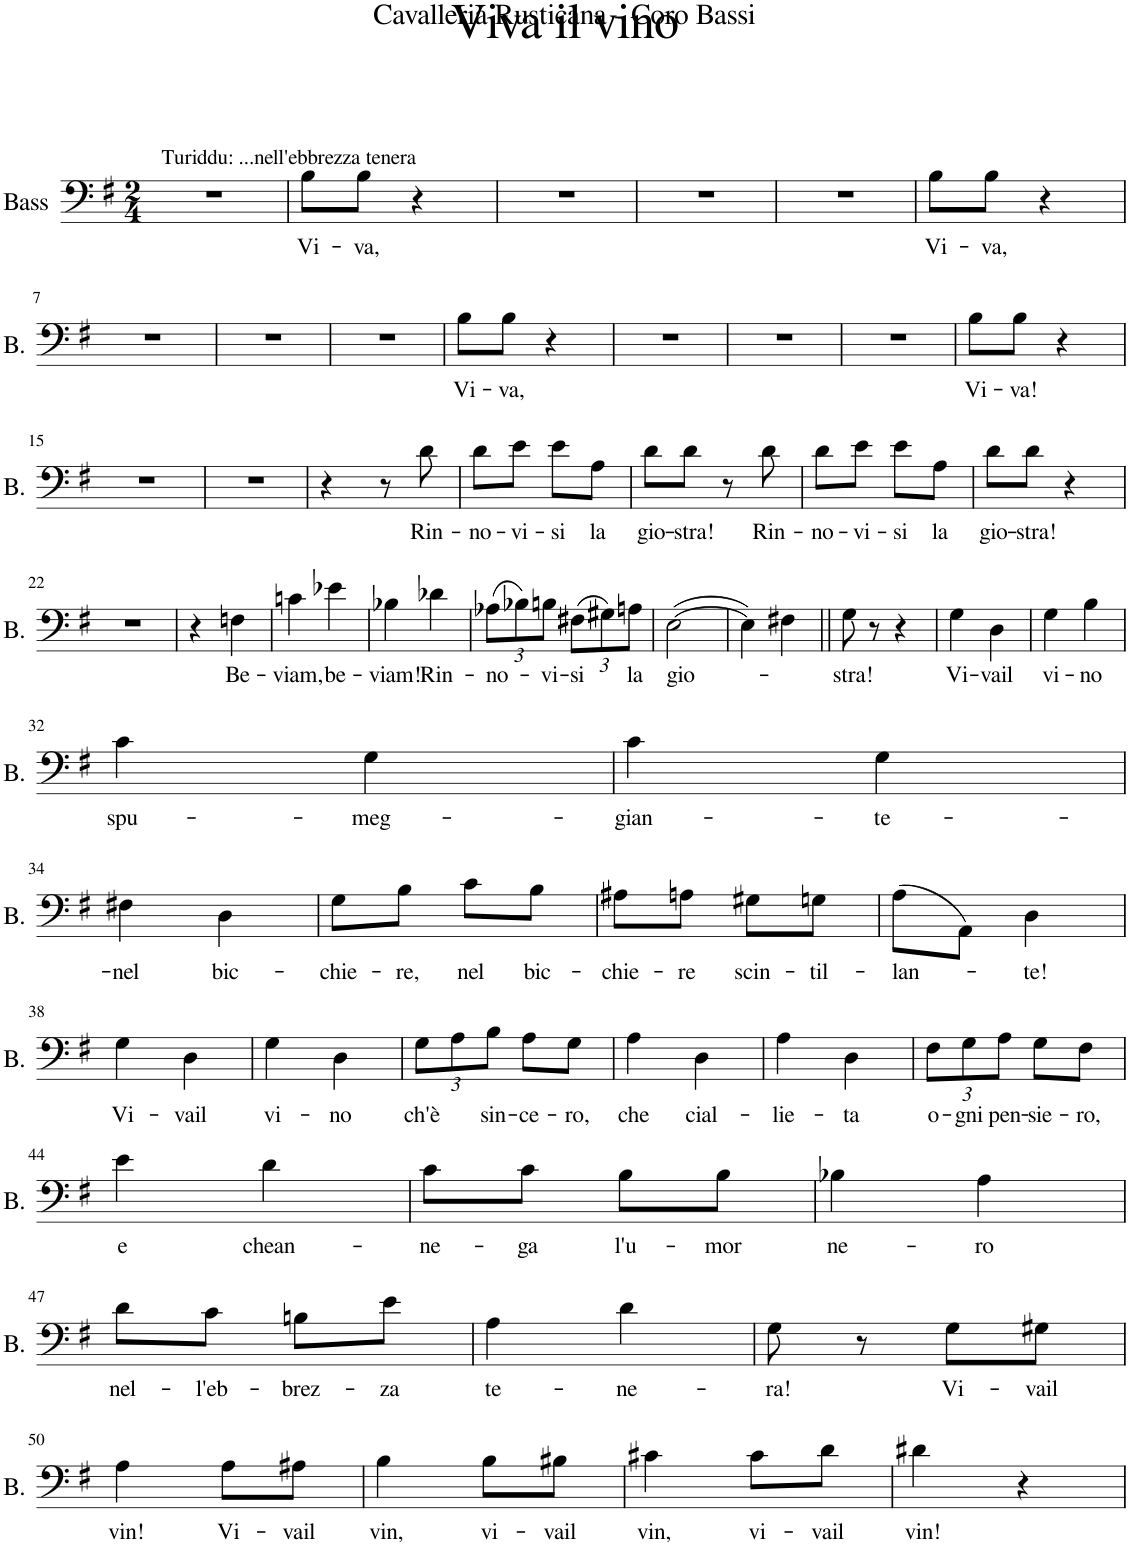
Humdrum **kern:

**kern	**text
*part1	*part1
*staff1	*staff1
*I"Bass	*
*I'B.	*
*clefF4	*
*k[f#]	*
*M2/4	*
=1	=1
!LO:TX:a:t=Turiddu&colon; ...nell'ebbrezza tenera	!
2r	.
=2	=2
!	!LO:LY:b
8B\L	Vi-
!	!LO:LY:b
8B\J	-va,
4r	.
=3	=3
2r	.
=4	=4
2r	.
=5	=5
2r	.
=6	=6
!	!LO:LY:b
8B\L	Vi-
!	!LO:LY:b
8B\J	-va,
4r	.
!!LO:LB:g=z
=7	=7
2r	.
=8	=8
2r	.
=9	=9
2r	.
=10	=10
!	!LO:LY:b
8B\L	Vi-
!	!LO:LY:b
8B\J	-va,
4r	.
=11	=11
2r	.
=12	=12
2r	.
=13	=13
2r	.
=14	=14
!	!LO:LY:b
8B\L	Vi-
!	!LO:LY:b
8B\J	-va!
4r	.
!!LO:LB:g=z
=15	=15
2r	.
=16	=16
2r	.
=17	=17
4r	.
8r	.
!	!LO:LY:b
8d\	Rin-
=18	=18
!	!LO:LY:b
8d\L	-no-
!	!LO:LY:b
8e\J	-vi-
!	!LO:LY:b
8e\L	-si
!	!LO:LY:b
8A\J	la
=19	=19
!	!LO:LY:b
8d\L	gio-
!	!LO:LY:b
8d\J	-stra!
8r	.
!	!LO:LY:b
8d\	Rin-
=20	=20
!	!LO:LY:b
8d\L	-no-
!	!LO:LY:b
8e\J	-vi-
!	!LO:LY:b
8e\L	-si
!	!LO:LY:b
8A\J	la
=21	=21
!	!LO:LY:b
8d\L	gio-
!	!LO:LY:b
8d\J	-stra!
4r	.
!!LO:LB:g=z
=22	=22
2r	.
=23	=23
4r	.
!	!LO:LY:b
4Fn\	Be-
=24	=24
!	!LO:LY:b
4cn\	-viam,
!	!LO:LY:b
4e-X\	be-
=25	=25
!	!LO:LY:b
4B-X\	-viam!
!	!LO:LY:b
4d-X\	Rin-
=26	=26
*Xbrackettup	*
!	!LO:LY:b
(12A-X\L	-no-
12B-X\)	.
!	!LO:LY:b
12Bn\J	-vi-
!	!LO:LY:b
(12F#X\L	-si
12G#X\)	.
!	!LO:LY:b
12An\J	la
=27	=27
!	!LO:LY:b
([2E\	gio-
=28	=28
4E\])	.
4F#X\	.
=29||	=29||
!	!LO:LY:b
8G\	-stra!
8r	.
4r	.
=30	=30
!	!LO:LY:b
4G\	Vi-
!	!LO:LY:b
4D\	-vail
=31	=31
!	!LO:LY:b
4G\	vi-
!	!LO:LY:b
4B\	-no
!!LO:LB:g=z
=32	=32
!	!LO:LY:b
4c\	spu-
!	!LO:LY:b
4G\	-meg-
=33	=33
!	!LO:LY:b
4c\	-gian-
!	!LO:LY:b
4G\	-te-
!!LO:LB:g=z
=34	=34
!	!LO:LY:b
4F#X\	nel
!	!LO:LY:b
4D\	bic-
=35	=35
!	!LO:LY:b
8G\L	-chie-
!	!LO:LY:b
8B\J	-re,
!	!LO:LY:b
8c\L	nel
!	!LO:LY:b
8B\J	bic-
=36	=36
!	!LO:LY:b
8A#X\L	-chie-
!	!LO:LY:b
8An\J	-re
!	!LO:LY:b
8G#X\L	scin-
!	!LO:LY:b
8Gn\J	-til-
=37	=37
!	!LO:LY:b
(8A\L	-lan-
8AA\J)	.
!	!LO:LY:b
4D\	-te!
!!LO:LB:g=z
=38	=38
!	!LO:LY:b
4G\	Vi-
!	!LO:LY:b
4D\	-vail
=39	=39
!	!LO:LY:b
4G\	vi-
!	!LO:LY:b
4D\	-no
=40	=40
!	!LO:LY:b
12G\L	ch'è
12A\	.
!	!LO:LY:b
12B\J	sin-
!	!LO:LY:b
8A\L	-ce-
!	!LO:LY:b
8G\J	-ro,
=41	=41
!	!LO:LY:b
4A\	che
!	!LO:LY:b
4D\	cial-
=42	=42
!	!LO:LY:b
4A\	-lie-
!	!LO:LY:b
4D\	-ta
=43	=43
!	!LO:LY:b
12F#\L	o-
!	!LO:LY:b
12G\	-gni
!	!LO:LY:b
12A\J	pen-
!	!LO:LY:b
8G\L	-sie-
!	!LO:LY:b
8F#\J	-ro,
!!LO:LB:g=z
=44	=44
!	!LO:LY:b
4e\	e
!	!LO:LY:b
4d\	chean-
=45	=45
!	!LO:LY:b
8c\L	-ne-
!	!LO:LY:b
8c\J	-ga
!	!LO:LY:b
8B\L	l'u-
!	!LO:LY:b
8B\J	-mor
=46	=46
!	!LO:LY:b
4B-X\	ne-
!	!LO:LY:b
4A\	-ro
!!LO:LB:g=z
=47	=47
!	!LO:LY:b
8d\L	nel-
!	!LO:LY:b
8c\J	-l'eb-
!	!LO:LY:b
8Bn\L	-brez-
!	!LO:LY:b
8e\J	-za
=48	=48
!	!LO:LY:b
4A\	te-
!	!LO:LY:b
4d\	-ne-
=49	=49
!	!LO:LY:b
8G\	-ra!
8r	.
!	!LO:LY:b
8G\L	Vi-
!	!LO:LY:b
8G#X\J	-vail
!!LO:LB:g=z
=50	=50
!	!LO:LY:b
4A\	vin!
!	!LO:LY:b
8A\L	Vi-
!	!LO:LY:b
8A#X\J	-vail
=51	=51
!	!LO:LY:b
4B\	vin,
!	!LO:LY:b
8B\L	vi-
!	!LO:LY:b
8B#X\J	-vail
=52	=52
!	!LO:LY:b
4c#X\	vin,
!	!LO:LY:b
8c#\L	vi-
!	!LO:LY:b
8d\J	-vail
=53	=53
!	!LO:LY:b
4d#X\	vin!
4r	.
=	=
*-	*-
